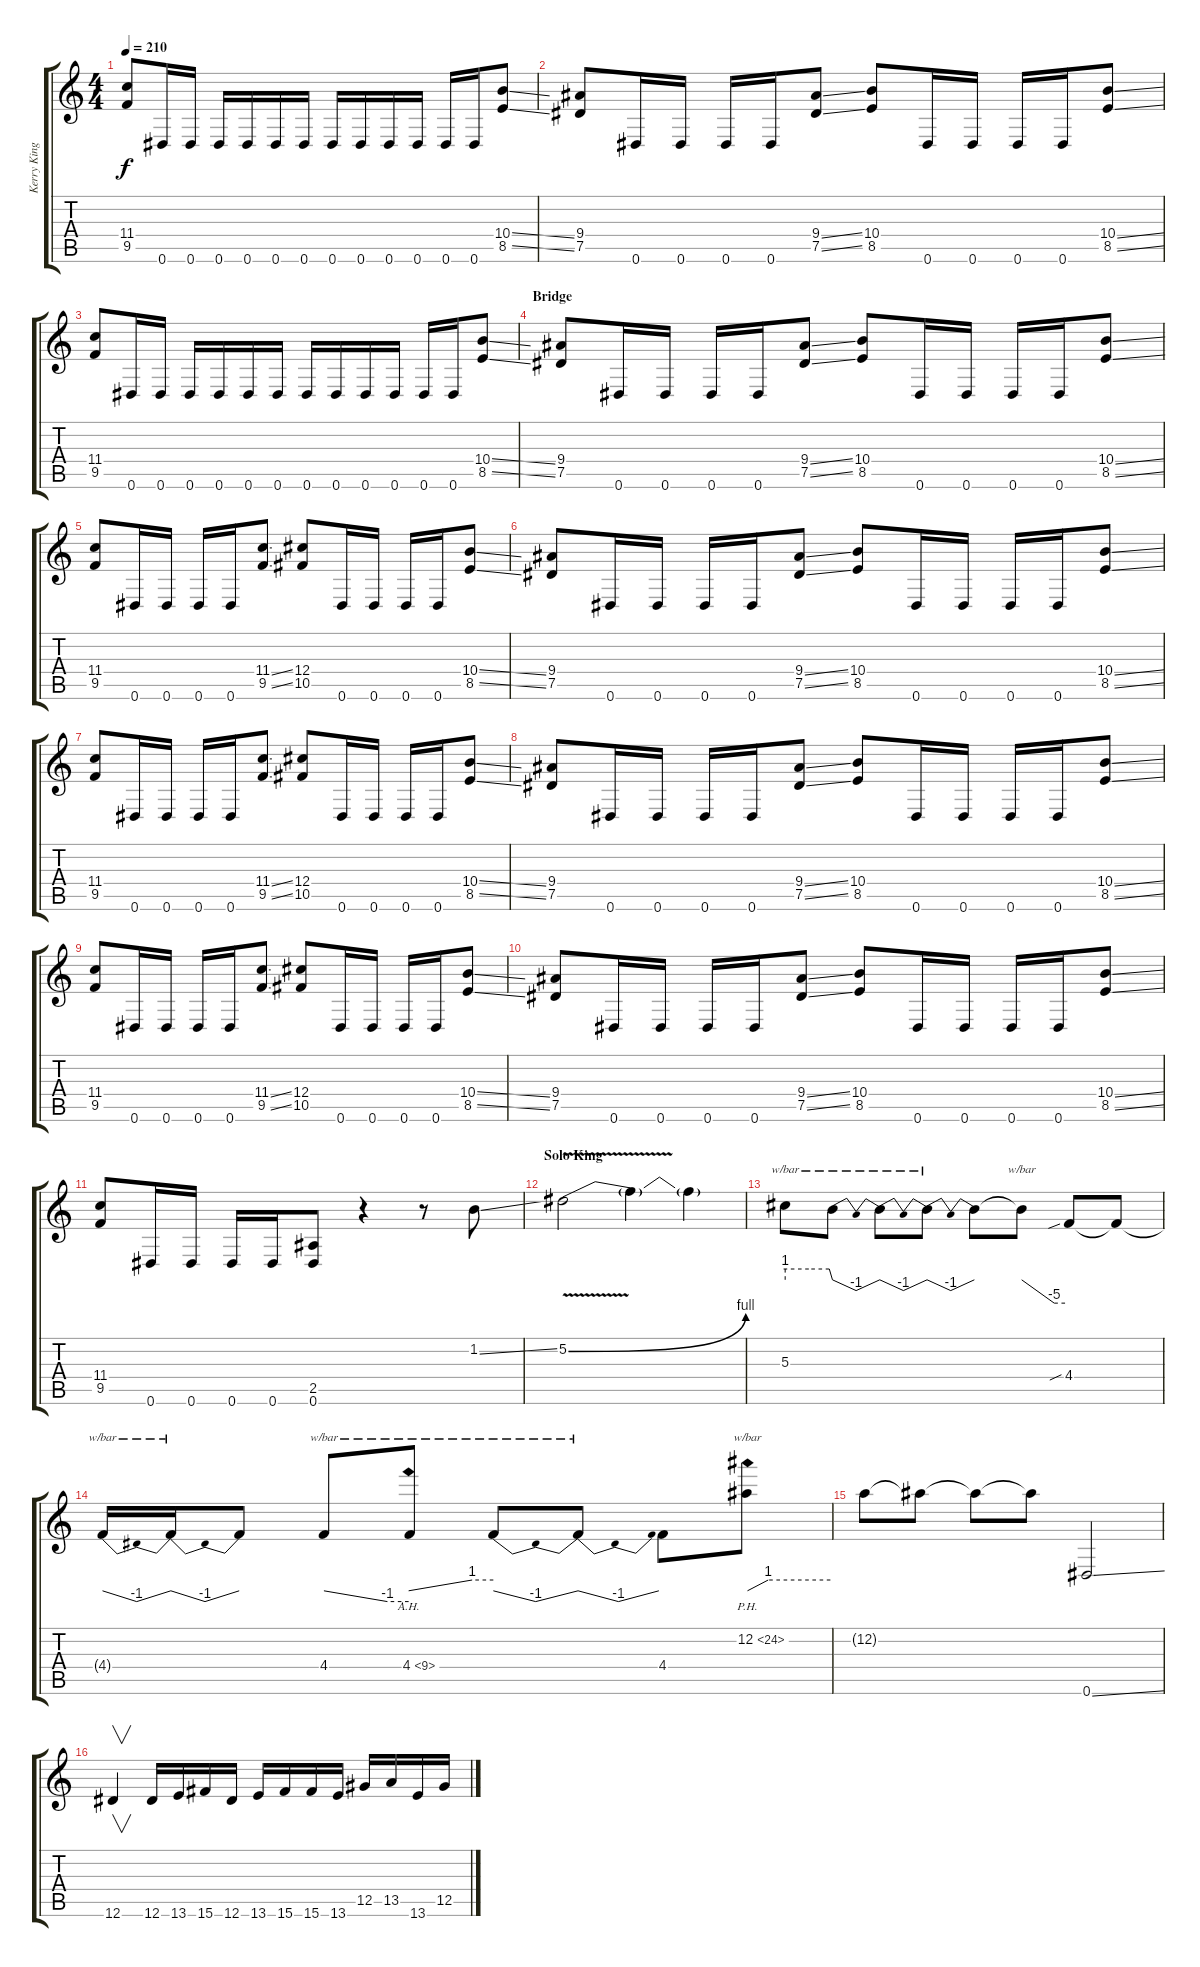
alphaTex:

\track ("Kerry King" "Kerry King") {instrument distortionguitar}
\staff {score tabs}
\tuning (Eb4 Bb3 Gb3 Db3 Ab2 Eb2) {hide}
\ts (4 4)
\tempo 210
\clef g2
\ks c
(11.4 9.5).8{dy f} 0.6.16 0.6.16 0.6.16 0.6.16 0.6.16 0.6.16 0.6.16 0.6.16 0.6.16 0.6.16 0.6.16 0.6.16 (10.4{ss} 8.5{ss}).8 |
(9.4 7.5).8 0.6.16 0.6.16 0.6.16 0.6.16 (9.4{ss} 7.5{ss}).8 (10.4 8.5).8 0.6.16 0.6.16 0.6.16 0.6.16 (10.4{ss} 8.5{ss}).8 |
(11.4 9.5).8 0.6.16 0.6.16 0.6.16 0.6.16 0.6.16 0.6.16 0.6.16 0.6.16 0.6.16 0.6.16 0.6.16 0.6.16 (10.4{ss} 8.5{ss}).8 |
\section ("" "Bridge")
(9.4 7.5).8 0.6.16 0.6.16 0.6.16 0.6.16 (9.4{ss} 7.5{ss}).8 (10.4 8.5).8 0.6.16 0.6.16 0.6.16 0.6.16 (10.4{ss} 8.5{ss}).8 |
(11.4 9.5).8 0.6.16 0.6.16 0.6.16 0.6.16 (11.4{ss} 9.5{ss}).8 (12.4 10.5).8 0.6.16 0.6.16 0.6.16 0.6.16 (10.4{ss} 8.5{ss}).8 |
(9.4 7.5).8 0.6.16 0.6.16 0.6.16 0.6.16 (9.4{ss} 7.5{ss}).8 (10.4 8.5).8 0.6.16 0.6.16 0.6.16 0.6.16 (10.4{ss} 8.5{ss}).8 |
(11.4 9.5).8 0.6.16 0.6.16 0.6.16 0.6.16 (11.4{ss} 9.5{ss}).8 (12.4 10.5).8 0.6.16 0.6.16 0.6.16 0.6.16 (10.4{ss} 8.5{ss}).8 |
(9.4 7.5).8 0.6.16 0.6.16 0.6.16 0.6.16 (9.4{ss} 7.5{ss}).8 (10.4 8.5).8 0.6.16 0.6.16 0.6.16 0.6.16 (10.4{ss} 8.5{ss}).8 |
(11.4 9.5).8 0.6.16 0.6.16 0.6.16 0.6.16 (11.4{ss} 9.5{ss}).8 (12.4 10.5).8 0.6.16 0.6.16 0.6.16 0.6.16 (10.4{ss} 8.5{ss}).8 |
(9.4 7.5).8 0.6.16 0.6.16 0.6.16 0.6.16 (9.4{ss} 7.5{ss}).8 (10.4 8.5).8 0.6.16 0.6.16 0.6.16 0.6.16 (10.4{ss} 8.5{ss}).8 |
(11.4 9.5).8 0.6.16 0.6.16 0.6.16 0.6.16 (2.5 0.6).8 r.4 r.8 1.2{ss}.8 |
\section ("" "Solo King")
5.2{be (bend 0 0 60 4) v}.2 5.2{t}.4 5.2{t}.4 |
5.3.8{tbe (custom default 0 4 30 4 56 4 60 0)} 5.3{t}.8{tbe (dip default 0 0 30 -4 60 0)} 5.3{t}.8{tbe (dip default 0 0 30 -4 60 0)} 5.3{t}.8{tbe (dip default 0 0 30 -4 60 0)} 5.3{t}.8 5.3{t}.8{tbe (custom default 0 0 45 -20 60 -20)} 4.4{sib}.8 4.4{t}.8 |
4.4{t}.16{tbe (dip default 0 0 30 -4 60 0)} 4.4{t}.16{tbe (dip default 0 0 30 -4 60 0)} 4.4{t}.8 4.4.8{tbe (custom default 0 0 45 -4 60 -4)} 4.4{ah 5}.8{tbe (custom default 0 0 45 4 60 4)} 4.4{t}.8{tbe (dip default 0 0 30 -4 60 0)} 4.4{t}.8{tbe (dip default 0 0 30 -4 60 0)} 4.4.8 12.2{ph 12}.8{tbe (custom default 0 0 15 4 60 4)} |
12.2{t}.8 12.2{t}.8 12.2{t}.8 12.2{t}.8 0.6{ss}.2 |
12.6.4{v} 12.6.16 13.6.16 15.6.16 12.6.16 13.6.16 15.6.16 15.6.16 13.6.16 12.5.16 13.5.16 13.6.16 12.5.16
